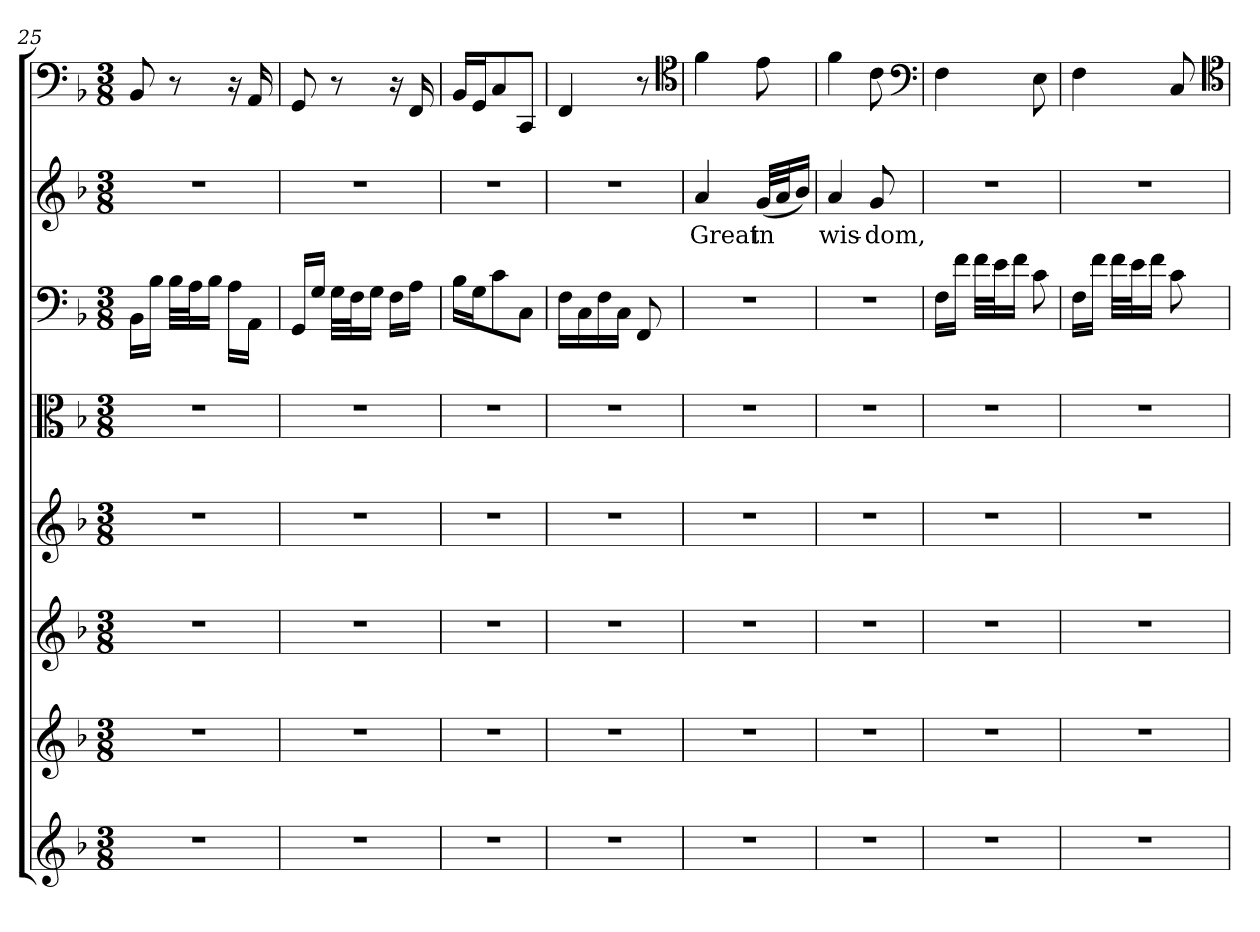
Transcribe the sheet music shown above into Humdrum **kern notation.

**kern	**kern	**kern	**kern	**kern	**kern	**kern	**text	**kern
*part8	*part7	*part6	*part5	*part4	*part3	*part2	*part2	*part1
*staff8	*staff7	*staff6	*staff5	*staff4	*staff3	*staff2	*staff2	*staff1
*clefG2	*clefG2	*clefG2	*clefG2	*clefC3	*clefF4	*clefG2	*	*clefF4
*k[b-]	*k[b-]	*k[b-]	*k[b-]	*k[b-]	*k[b-]	*k[b-]	*	*k[b-]
*d:	*d:	*d:	*d:	*d:	*d:	*d:	*	*d:
*M3/8	*M3/8	*M3/8	*M3/8	*M3/8	*M3/8	*M3/8	*	*M3/8
=25	=25	=25	=25	=25	=25	=25	=25	=25
4.r	4.r	4.r	4.r	4.r	16BB-\LL	4.r	.	8BB-/
.	.	.	.	.	16B-\JJ	.	.	.
.	.	.	.	.	32B-\LLL	.	.	8r
.	.	.	.	.	32A\J	.	.	.
.	.	.	.	.	16B-\JJ	.	.	.
.	.	.	.	.	16A\LL	.	.	16r
.	.	.	.	.	16AA\JJ	.	.	16AA/
=26	=26	=26	=26	=26	=26	=26	=26	=26
4.r	4.r	4.r	4.r	4.r	16GG/LL	4.r	.	8GG/
.	.	.	.	.	16G/JJ	.	.	.
.	.	.	.	.	32G\LLL	.	.	8r
.	.	.	.	.	32F\J	.	.	.
.	.	.	.	.	16G\JJ	.	.	.
.	.	.	.	.	16F\LL	.	.	16r
.	.	.	.	.	16A\JJ	.	.	16FF/
=27	=27	=27	=27	=27	=27	=27	=27	=27
4.r	4.r	4.r	4.r	4.r	16B-\LL	4.r	.	16BB-/LL
.	.	.	.	.	16G\J	.	.	16GG/J
.	.	.	.	.	8c\	.	.	8C/
.	.	.	.	.	8C\J	.	.	8CC/J
=28	=28	=28	=28	=28	=28	=28	=28	=28
4.r	4.r	4.r	4.r	4.r	16F\LL	4.r	.	4FF/
.	.	.	.	.	16C\	.	.	.
.	.	.	.	.	16F\	.	.	.
.	.	.	.	.	16C\JJ	.	.	.
.	.	.	.	.	8FF/	.	.	8r
*	*	*	*	*	*	*	*	*clefC4
=29	=29	=29	=29	=29	=29	=29	=29	=29
4.r	4.r	4.r	4.r	4.r	4.r	4a/	Great	4f\
.	.	.	.	.	.	(32g/LLL	in	8e\
.	.	.	.	.	.	32a/J	.	.
.	.	.	.	.	.	16b-/JJ)	.	.
=30	=30	=30	=30	=30	=30	=30	=30	=30
4.r	4.r	4.r	4.r	4.r	4.r	4a/	wis-	4f\
.	.	.	.	.	.	8g/	-dom,	8c\
*	*	*	*	*	*	*	*	*clefF4
=31	=31	=31	=31	=31	=31	=31	=31	=31
4.r	4.r	4.r	4.r	4.r	16F\LL	4.r	.	4F\
.	.	.	.	.	16f\JJ	.	.	.
.	.	.	.	.	32f\LLL	.	.	.
.	.	.	.	.	32e\J	.	.	.
.	.	.	.	.	16f\JJ	.	.	.
.	.	.	.	.	8c\	.	.	8E\
=32	=32	=32	=32	=32	=32	=32	=32	=32
4.r	4.r	4.r	4.r	4.r	16F\LL	4.r	.	4F\
.	.	.	.	.	16f\JJ	.	.	.
.	.	.	.	.	32f\LLL	.	.	.
.	.	.	.	.	32e\J	.	.	.
.	.	.	.	.	16f\JJ	.	.	.
.	.	.	.	.	8c\	.	.	8C/
*	*	*	*	*	*	*	*	*clefC4
=	=	=	=	=	=	=	=	=
*-	*-	*-	*-	*-	*-	*-	*-	*-
